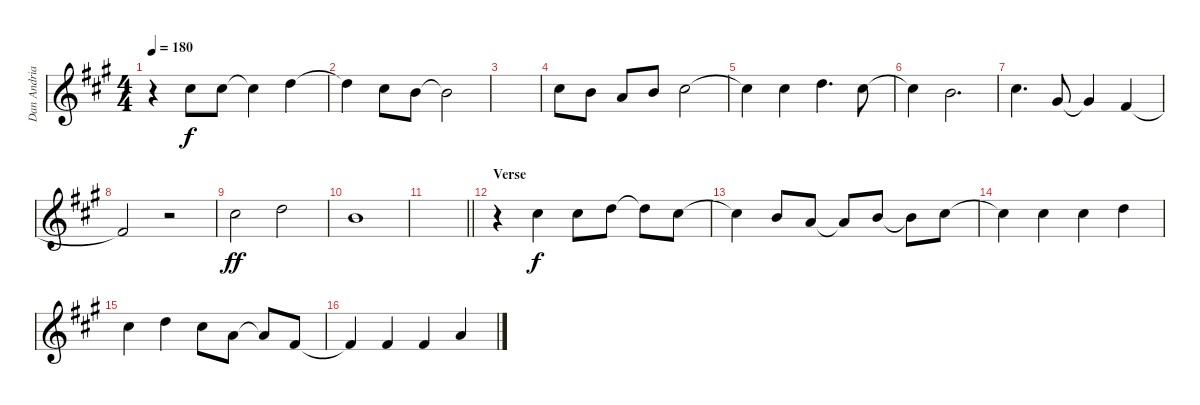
\track ("Dan Andriano - Vocals" "Dan Andria") {instrument electricguitarclean}
\staff {score}
\tuning (E4 B3 G3 D3 A2 E2) {hide}
\ts (4 4)
\tempo 180
\clef g2
\ks a
r.4{dy f} 6.3.8 2.2.8 2.2{t}.4 3.2.4 |
3.2{t}.4 6.3.8 0.2.8 0.2{t}.2 |
|
2.2.8 0.2.8 2.3.8 0.2.8 2.2.2 |
2.2{t}.4 2.2.4 3.2.4{d} 2.2.8 |
2.2{t}.4 0.2.2{d} |
2.2.4{d} 1.3.8 1.3{t}.4 4.4.4 |
4.4{t}.2 r.2 |
6.3.2{dy ff} 3.2.2 |
4.3.1 |
\barLineRight lightlight
|
\section ("" "Verse")
r.4 6.3.4{dy f} 2.2.8 3.2.8 3.2{t}.8 2.2.8 |
2.2{t}.4 0.2.8 2.3.8 2.3{t}.8 0.2.8 0.2{t}.8 2.2.8 |
2.2{t}.4 2.2.4 2.2.4 3.2.4 |
2.2.4 3.2.4 2.2.8 2.3.8 2.3{t}.8 4.4.8 |
4.4{t}.4 4.4.4 4.4.4 2.3.4
